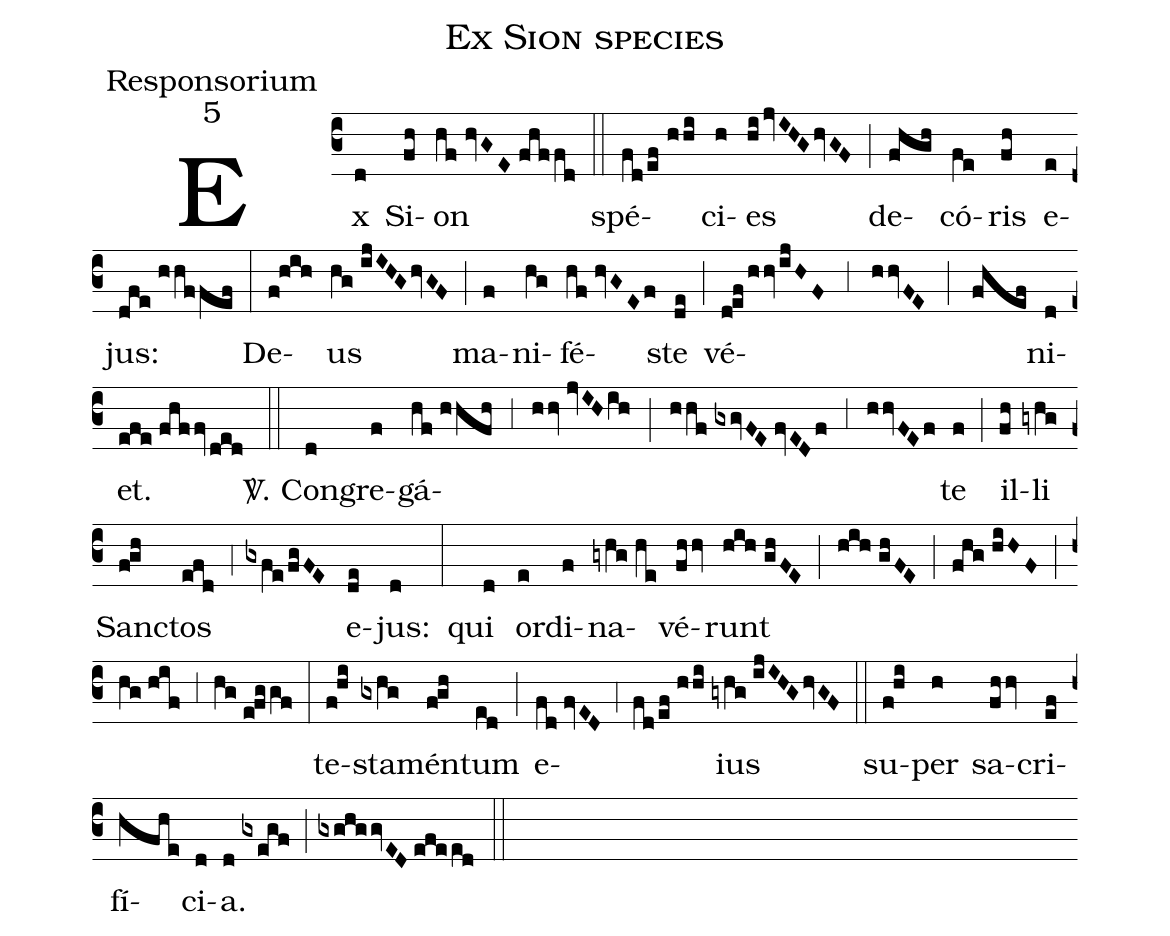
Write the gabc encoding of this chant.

name:Ex Sion species;
office-part:Responsorium;
mode:5;
%%
(c3) Ex(d) Si(fh)on(hf//hvGE//fhffd) (::)
spé(fd/ef//hhi)ci(h)es(hi/jvIHG/hvGF) (;) de(fhgh)có(fe)ris(fh) e(e)jus:(dfe//hhffef) (:)
De(f!hih)us(hg//ijIHG/hvGF) (;) ma(f)ni(hg)fé(hf//hvGEf)ste(de) (;) vé(d!ef/hhv/ijHF,3hhvFE;fhef)ni(d)et.(efe//fhffv/ded) (::)

<sp>V/</sp>. Con(d)gre(f)gá(hf//hhfh,3hhv//jvIH/ih;hhf//gxgvFE//fvEDf,3hhvFEf)te(f) (;) il(fh)li(gyhg) San(f!gh)ctos(efd) (,4) (gxfe/fgFE) e(de)jus:(d) (:)
qui(d) or(e)di(f)na(gyhg//he)vé(fhhv)runt(hih//ghFE) (;) (hih//ghFE) (;) (fhg//hiHF) (;) (hg//hif) (,3) (hg//e!fggf) (:)
te(f!hi)sta(gxhg)mén(f!gh)tum(ed) (;) e(fd//fvED,4fd/ef//hhi)ius(gyhg//ijIHG/hvGF) (::)
su(f!hi)per(h) sa(fhhv)cri(ef)fí(hfhe)ci(d)a.(d//gxegf) (;) (gxghggvED//efeed) (::)
